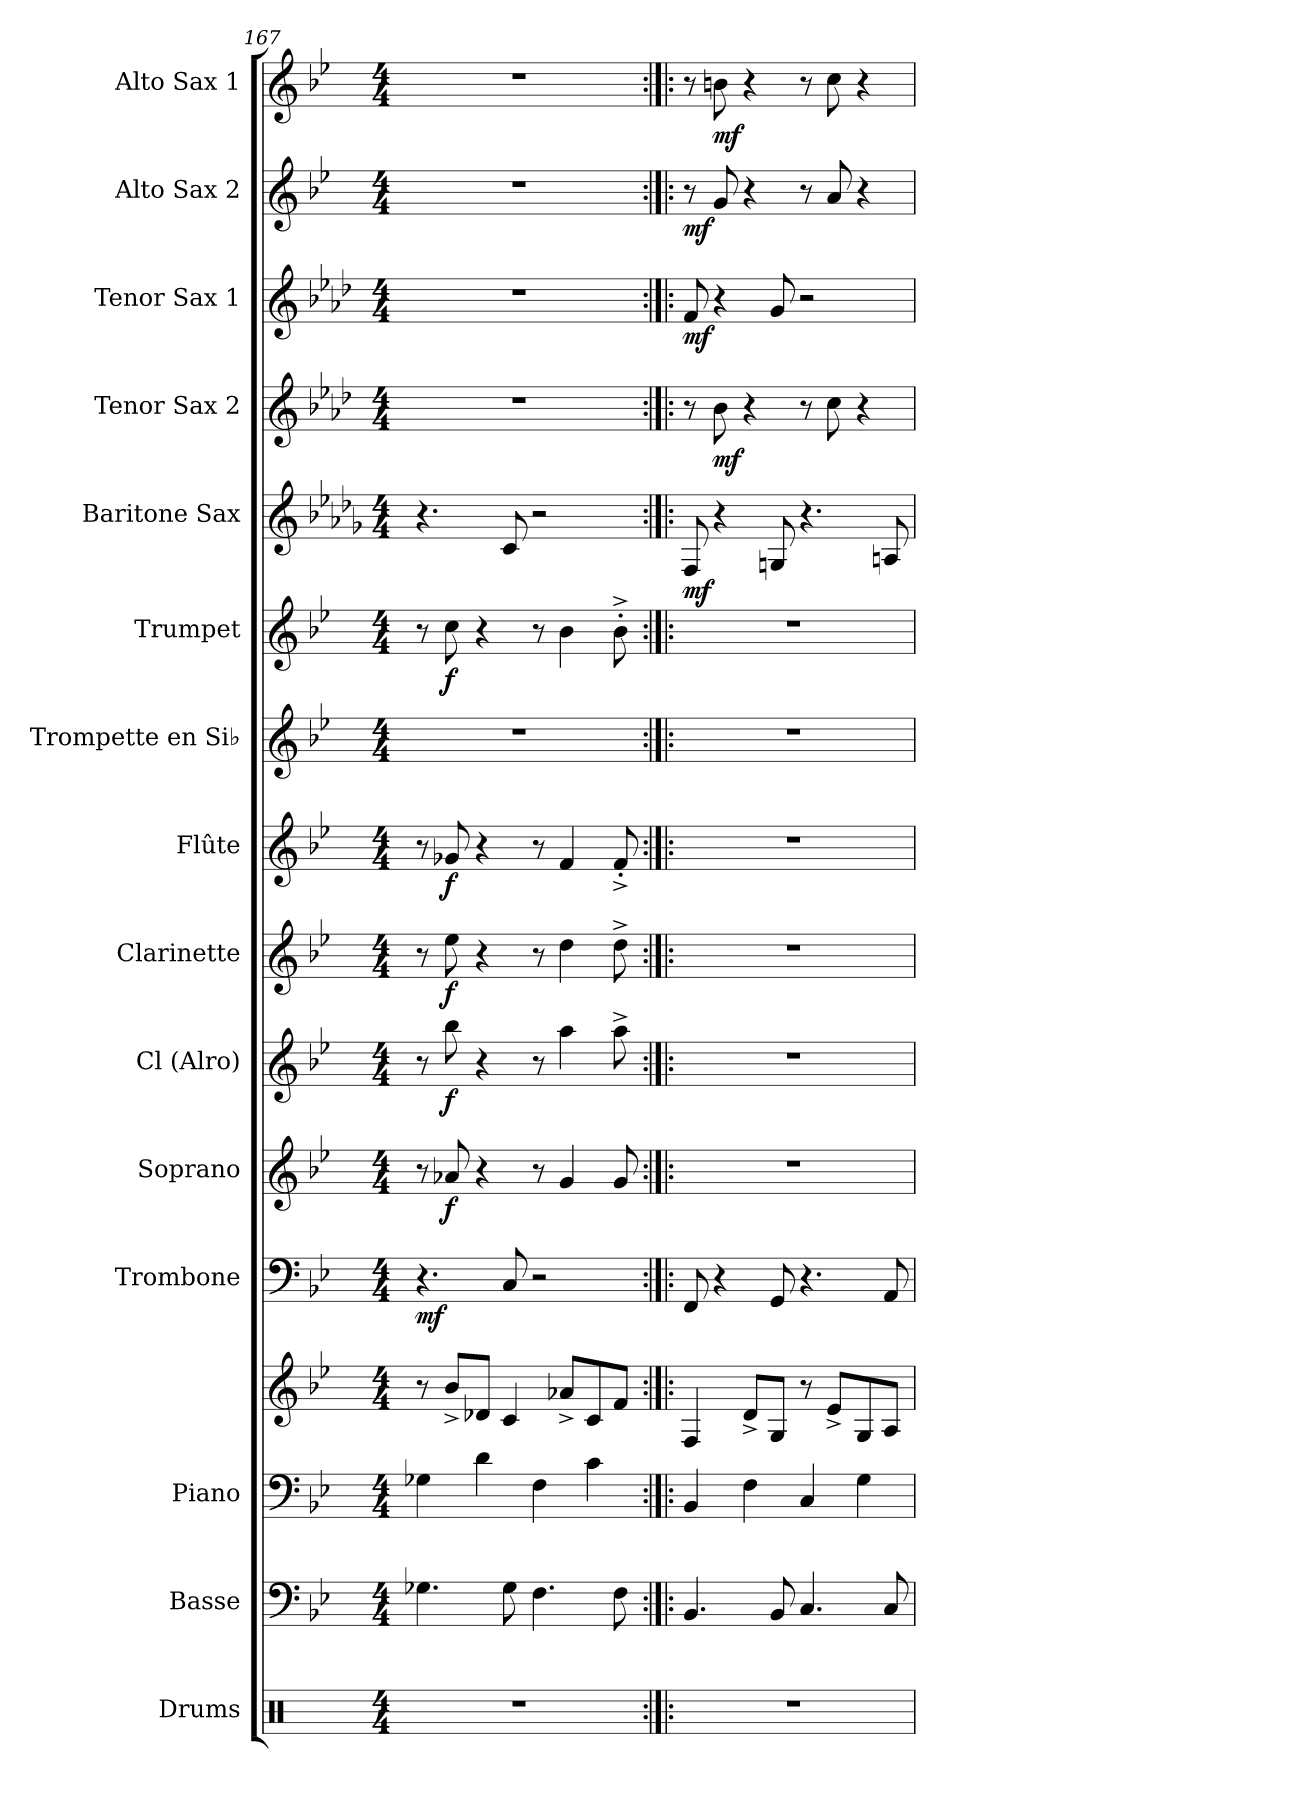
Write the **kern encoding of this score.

**kern	**kern	**kern	**kern	**dynam	**kern	**dynam	**kern	**dynam	**kern	**dynam	**kern	**dynam	**kern	**dynam	**kern	**kern	**dynam	**kern	**dynam	**kern	**dynam	**kern	**dynam	**kern	**dynam	**kern	**dynam
*part15	*part14	*part13	*part13	*part13	*part12	*part12	*part11	*part11	*part10	*part10	*part9	*part9	*part8	*part8	*part7	*part6	*part6	*part5	*part5	*part4	*part4	*part3	*part3	*part2	*part2	*part1	*part1
*staff16	*staff15	*staff14	*staff13	*staff13/14	*staff12	*staff12	*staff11	*staff11	*staff10	*staff10	*staff9	*staff9	*staff8	*staff8	*staff7	*staff6	*staff6	*staff5	*staff5	*staff4	*staff4	*staff3	*staff3	*staff2	*staff2	*staff1	*staff1
*I"Drums	*I"Basse	*I"Piano	*	*	*I"Trombone	*	*I"Soprano	*	*I"Cl (Alro)	*	*I"Clarinette	*	*I"Flûte	*	*I"Trompette en Si♭	*I"Trumpet	*	*I"Baritone Sax	*	*I"Tenor Sax 2	*	*I"Tenor Sax 1	*	*I"Alto Sax 2	*	*I"Alto Sax 1	*
*	*I'B	*I'P	*	*	*I'Tb	*	*I'Sop	*	*I'Cla	*	*I'Cl	*	*I'Fl.	*	*I'Tromp. Si♭	*I'Tp	*	*I'Bar	*	*	*	*	*	*I'Sa2	*	*I'Sa1	*
*clefX	*clefF4	*clefF4	*clefG2	*	*clefF4	*	*clefG2	*	*clefG2	*	*clefG2	*	*clefG2	*	*clefG2	*clefG2	*	*clefG2	*	*clefG2	*	*clefG2	*	*clefG2	*	*clefG2	*
*	*ITrd7c12	*	*	*	*	*	*ITrd1c2	*	*ITrd5c9	*	*ITrd1c2	*	*	*	*ITrd1c2	*ITrd1c2	*	*ITrd12c21	*	*ITrd8c14	*	*ITrd8c14	*	*ITrd5c9	*	*ITrd5c9	*
*k[]	*k[b-e-]	*k[b-e-]	*k[b-e-]	*	*k[b-e-]	*	*k[b-e-a-d-]	*	*k[b-e-a-d-g-]	*	*k[b-e-a-d-]	*	*k[b-e-]	*	*k[b-e-a-d-]	*k[b-e-a-d-]	*	*k[b-e-a-d-g-]	*	*k[b-e-a-d-]	*	*k[b-e-a-d-]	*	*k[b-e-a-d-g-]	*	*k[b-e-a-d-g-]	*
*M4/4	*M4/4	*M4/4	*M4/4	*	*M4/4	*	*M4/4	*	*M4/4	*	*M4/4	*	*M4/4	*	*M4/4	*M4/4	*	*M4/4	*	*M4/4	*	*M4/4	*	*M4/4	*	*M4/4	*
=167	=167	=167	=167	=167	=167	=167	=167	=167	=167	=167	=167	=167	=167	=167	=167	=167	=167	=167	=167	=167	=167	=167	=167	=167	=167	=167	=167
!	!	!	!	!	!	!LO:DY:b	!	!	!	!	!	!	!	!	!	!	!	!	!	!	!	!	!	!	!	!	!
1r	4.GG-X\	4G-X\	8r	.	4.r	mf	8r	.	8r	.	8r	.	8r	.	1r	8r	.	4.r	.	1r	.	1r	.	1r	.	1r	.
!	!	!	!	!	!	!	!	!LO:DY:b	!	!LO:DY:b	!	!LO:DY:b	!	!LO:DY:b	!	!	!LO:DY:b	!	!	!	!	!	!	!	!	!	!
.	.	.	8b-^/L	.	.	.	8g-X/	f	8dd-\	f	8dd-\	f	8g-X/	f	.	8b-\	f	.	.	.	.	.	.	.	.	.	.
.	.	4d\	8d-X/J	.	.	.	4r	.	4r	.	4r	.	4r	.	.	4r	.	.	.	.	.	.	.	.	.	.	.
.	8GG-\	.	4c/	.	8C/	.	.	.	.	.	.	.	.	.	.	.	.	8C/	.	.	.	.	.	.	.	.	.
.	4.FF\	4F\	.	.	2r	.	8r	.	8r	.	8r	.	8r	.	.	8r	.	2r	.	.	.	.	.	.	.	.	.
.	.	.	8a-X^/L	.	.	.	4f/	.	4cc\	.	4cc\	.	4f/	.	.	4a-\	.	.	.	.	.	.	.	.	.	.	.
.	.	4c\	8c/	.	.	.	.	.	.	.	.	.	.	.	.	.	.	.	.	.	.	.	.	.	.	.	.
.	8FF\	.	8f/J	.	.	.	8f/	.	8cc^\	.	8cc^\	.	8f^'/	.	.	8a-^'\	.	.	.	.	.	.	.	.	.	.	.
=168:|!|:	=168:|!|:	=168:|!|:	=168:|!|:	=168:|!|:	=168:|!|:	=168:|!|:	=168:|!|:	=168:|!|:	=168:|!|:	=168:|!|:	=168:|!|:	=168:|!|:	=168:|!|:	=168:|!|:	=168:|!|:	=168:|!|:	=168:|!|:	=168:|!|:	=168:|!|:	=168:|!|:	=168:|!|:	=168:|!|:	=168:|!|:	=168:|!|:	=168:|!|:	=168:|!|:	=168:|!|:
!	!	!	!	!LO:DY:b=2	!	!	!	!	!	!	!	!	!	!	!	!	!	!	!	!	!	!	!	!	!	!	!
!	!	!	!	!LO:DY:n=1:b=2	!	!	!	!	!	!	!	!	!	!	!	!	!	!	!LO:DY:b	!	!	!	!LO:DY:b	!	!LO:DY:b	!	!
1r	4.BBB-/	4BB-/	4F/	mp mp	8FF/	.	1r	.	1r	.	1r	.	1r	.	1r	1r	.	8FF/	mf	8r	.	8F/	mf	8r	mf	8r	.
!	!	!	!	!	!	!	!	!	!	!	!	!	!	!	!	!	!	!	!	!	!LO:DY:b	!	!	!	!	!	!LO:DY:b
.	.	.	.	.	4r	.	.	.	.	.	.	.	.	.	.	.	.	4r	.	8B-\	mf	4r	.	8B-/	.	8dn\	mf
.	.	4F\	8d^/L	.	.	.	.	.	.	.	.	.	.	.	.	.	.	.	.	4r	.	.	.	4r	.	4r	.
.	8BBB-/	.	8G/J	.	8GG/	.	.	.	.	.	.	.	.	.	.	.	.	8GGn/	.	.	.	8G/	.	.	.	.	.
.	4.CC/	4C/	8r	.	4.r	.	.	.	.	.	.	.	.	.	.	.	.	4.r	.	8r	.	2r	.	8r	.	8r	.
.	.	.	8e-^/L	.	.	.	.	.	.	.	.	.	.	.	.	.	.	.	.	8c\	.	.	.	8c/	.	8e-\	.
.	.	4G\	8G/	.	.	.	.	.	.	.	.	.	.	.	.	.	.	.	.	4r	.	.	.	4r	.	4r	.
.	8CC/	.	8A/J	.	8AA/	.	.	.	.	.	.	.	.	.	.	.	.	8AAn/	.	.	.	.	.	.	.	.	.
=	=	=	=	=	=	=	=	=	=	=	=	=	=	=	=	=	=	=	=	=	=	=	=	=	=	=	=
*-	*-	*-	*-	*-	*-	*-	*-	*-	*-	*-	*-	*-	*-	*-	*-	*-	*-	*-	*-	*-	*-	*-	*-	*-	*-	*-	*-
